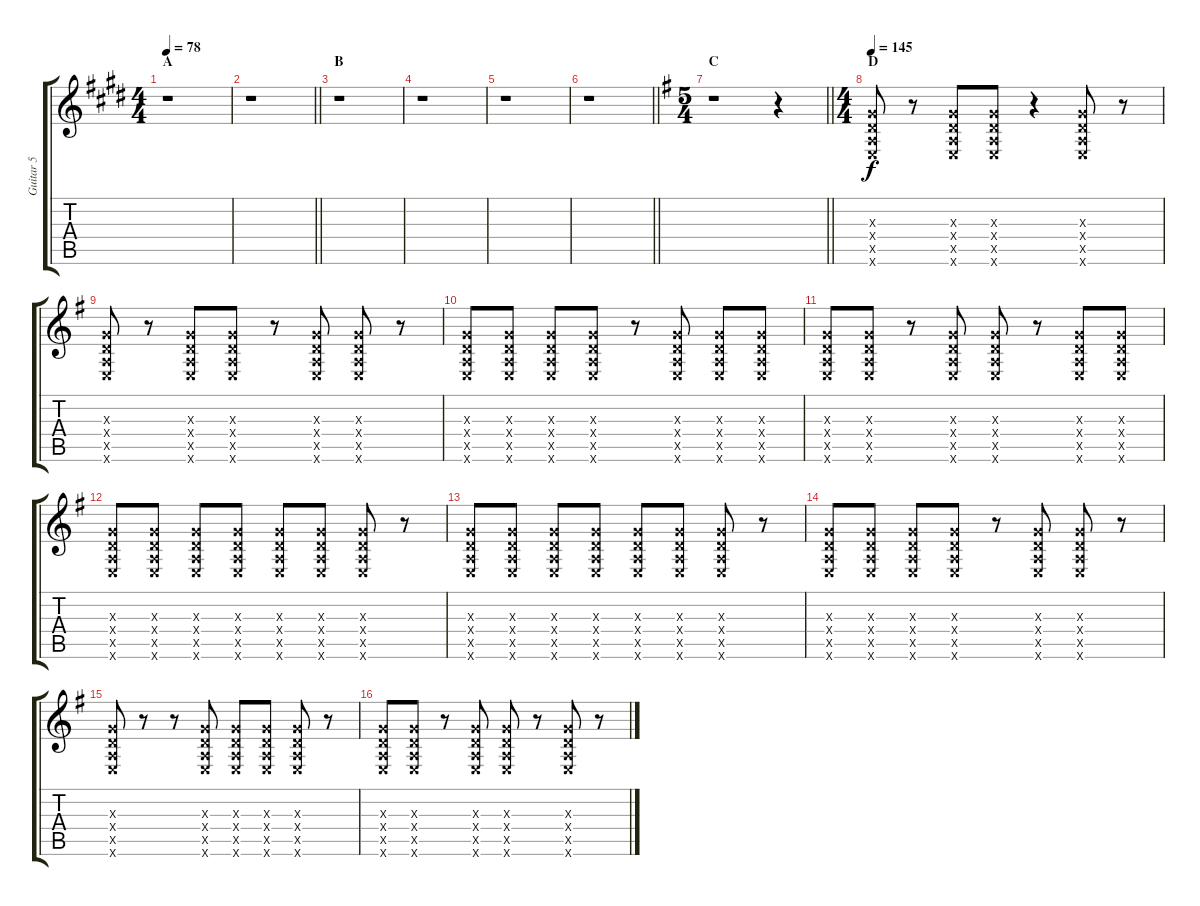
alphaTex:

\track ("Guitar 5" "Guitar 5") {instrument distortionguitar}
\staff {score tabs}
\tuning (E4 B3 G3 D3 A2 E2) {hide}
\ts (4 4)
\section ("" "A")
\tempo 78
\clef g2
\ks e
r.1{dy f instrument distortionguitar} |
\barLineRight lightlight
r.1 |
\section ("" "B")
r.1 |
r.1 |
r.1 |
\barLineRight lightlight
r.1 |
\ts (5 4)
\section ("" "C")
\barLineRight lightlight
\ks g
r.1 r.4 |
\ts (4 4)
\section ("" "D")
\tempo 145
(0.3{x} 0.4{x} 0.5{x} 0.6{x}).8 r.8 (0.3{x} 0.4{x} 0.5{x} 0.6{x}).8 (0.3{x} 0.4{x} 0.5{x} 0.6{x}).8 r.4 (0.3{x} 0.4{x} 0.5{x} 0.6{x}).8 r.8 |
(0.3{x} 0.4{x} 0.5{x} 0.6{x}).8 r.8 (0.3{x} 0.4{x} 0.5{x} 0.6{x}).8 (0.3{x} 0.4{x} 0.5{x} 0.6{x}).8 r.8 (0.3{x} 0.4{x} 0.5{x} 0.6{x}).8 (0.3{x} 0.4{x} 0.5{x} 0.6{x}).8 r.8 |
(0.3{x} 0.4{x} 0.5{x} 0.6{x}).8 (0.3{x} 0.4{x} 0.5{x} 0.6{x}).8 (0.3{x} 0.4{x} 0.5{x} 0.6{x}).8 (0.3{x} 0.4{x} 0.5{x} 0.6{x}).8 r.8 (0.3{x} 0.4{x} 0.5{x} 0.6{x}).8 (0.3{x} 0.4{x} 0.5{x} 0.6{x}).8 (0.3{x} 0.4{x} 0.5{x} 0.6{x}).8 |
(0.3{x} 0.4{x} 0.5{x} 0.6{x}).8 (0.3{x} 0.4{x} 0.5{x} 0.6{x}).8 r.8 (0.3{x} 0.4{x} 0.5{x} 0.6{x}).8 (0.3{x} 0.4{x} 0.5{x} 0.6{x}).8 r.8 (0.3{x} 0.4{x} 0.5{x} 0.6{x}).8 (0.3{x} 0.4{x} 0.5{x} 0.6{x}).8 |
(0.3{x} 0.4{x} 0.5{x} 0.6{x}).8 (0.3{x} 0.4{x} 0.5{x} 0.6{x}).8 (0.3{x} 0.4{x} 0.5{x} 0.6{x}).8 (0.3{x} 0.4{x} 0.5{x} 0.6{x}).8 (0.3{x} 0.4{x} 0.5{x} 0.6{x}).8 (0.3{x} 0.4{x} 0.5{x} 0.6{x}).8 (0.3{x} 0.4{x} 0.5{x} 0.6{x}).8 r.8 |
(0.3{x} 0.4{x} 0.5{x} 0.6{x}).8 (0.3{x} 0.4{x} 0.5{x} 0.6{x}).8 (0.3{x} 0.4{x} 0.5{x} 0.6{x}).8 (0.3{x} 0.4{x} 0.5{x} 0.6{x}).8 (0.3{x} 0.4{x} 0.5{x} 0.6{x}).8 (0.3{x} 0.4{x} 0.5{x} 0.6{x}).8 (0.3{x} 0.4{x} 0.5{x} 0.6{x}).8 r.8 |
(0.3{x} 0.4{x} 0.5{x} 0.6{x}).8 (0.3{x} 0.4{x} 0.5{x} 0.6{x}).8 (0.3{x} 0.4{x} 0.5{x} 0.6{x}).8 (0.3{x} 0.4{x} 0.5{x} 0.6{x}).8 r.8 (0.3{x} 0.4{x} 0.5{x} 0.6{x}).8 (0.3{x} 0.4{x} 0.5{x} 0.6{x}).8 r.8 |
(0.3{x} 0.4{x} 0.5{x} 0.6{x}).8 r.8 r.8 (0.3{x} 0.4{x} 0.5{x} 0.6{x}).8 (0.3{x} 0.4{x} 0.5{x} 0.6{x}).8 (0.3{x} 0.4{x} 0.5{x} 0.6{x}).8 (0.3{x} 0.4{x} 0.5{x} 0.6{x}).8 r.8 |
(0.3{x} 0.4{x} 0.5{x} 0.6{x}).8 (0.3{x} 0.4{x} 0.5{x} 0.6{x}).8 r.8 (0.3{x} 0.4{x} 0.5{x} 0.6{x}).8 (0.3{x} 0.4{x} 0.5{x} 0.6{x}).8 r.8 (0.3{x} 0.4{x} 0.5{x} 0.6{x}).8 r.8
